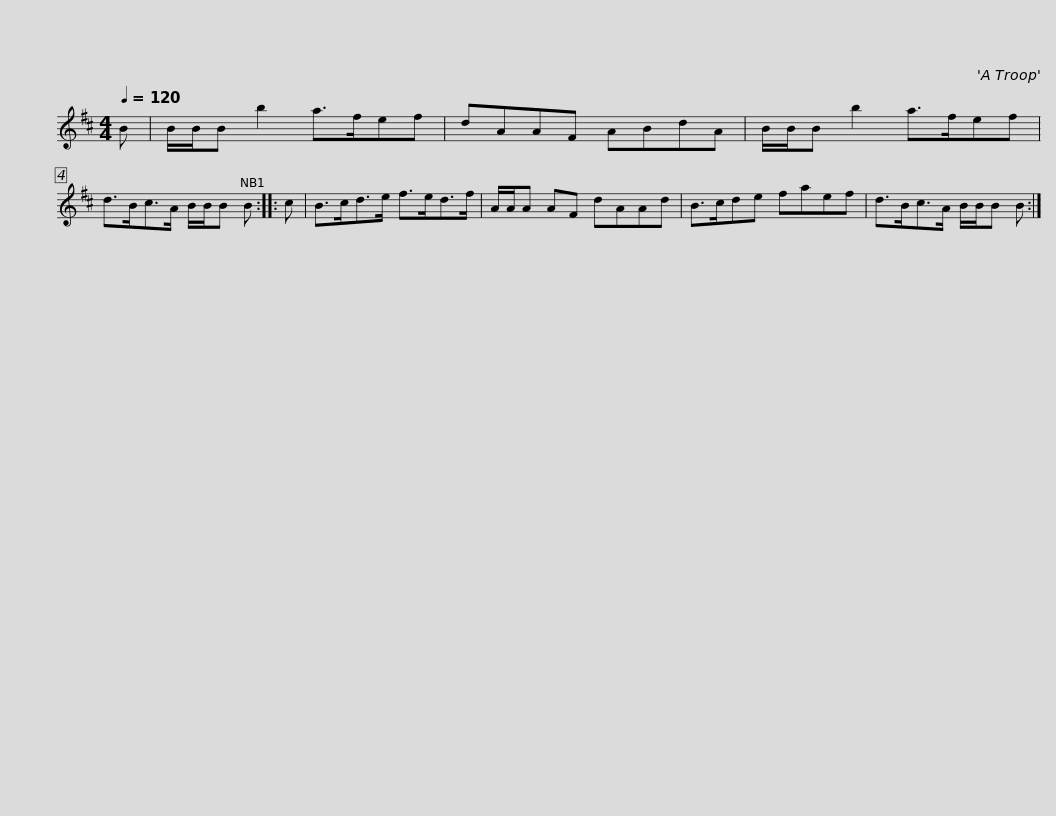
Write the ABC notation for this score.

X:1
L:1/8
Q:1/4=120
M:4/4
I:linebreak $
K:D
V:1 treble
V:1
 B | B/B/B b2 a>fef | dAAF ABdA | B/B/B b2 a>fef | d>Bc>A B/B/B B :: %5
 c |$ B>cd>e f>ed>f | A/A/A AF dAAd | B>cde faef | d>Bc>A B/B/B B :| %10
